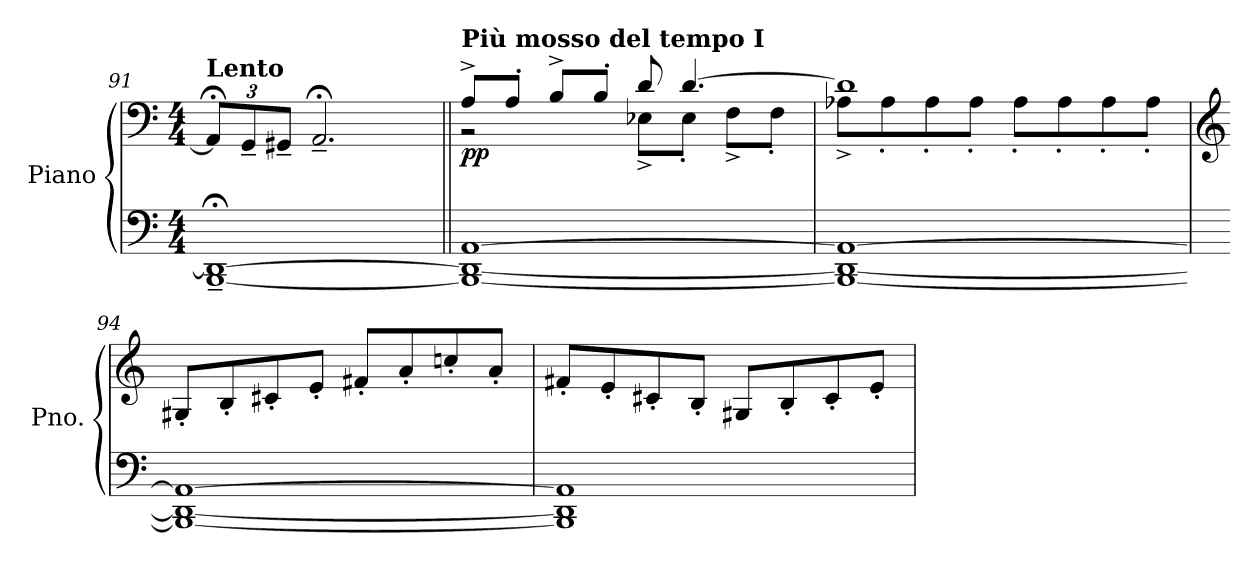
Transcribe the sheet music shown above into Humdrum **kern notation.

**kern	**kern	**dynam
*part1	*part1	*part1
*staff2	*staff1	*staff1/2
*I"Piano	*	*
*I'Pno.	*	*
*clefF4	*clefF4	*
*k[]	*k[]	*
*M4/4	*M4/4	*
*	*Xbrackettup	*
=91	=91	=91
!	!LO:TX:a:B:t=Lento	!
[1BBB;~ 1DD_;~	12AA;</L]	.
.	12GG~/	.
.	12GG#X~/J	.
.	2.AA;<~/	.
=92||	=92||	=92||
*	*^	*
!	!LO:TX:a:B:t=Più mosso del tempo I	!	!
!	!	!	!LO:DY:b
1BBB_ 1DD_ [1AA	8A^/L	2r	pp
.	8A'/J	.	.
.	8B^/L	.	.
.	8B'/J	.	.
.	8d/	8E-X^\L	.
.	[4.d/	8E-'\J	.
.	.	8F^\L	.
.	.	8F'\J	.
=93	=93	=93	=93
1BBB_ 1DD_ 1AA_	1d]	8A-X^\L	.
.	.	8A-'\	.
.	.	8A-'\	.
.	.	8A-'\J	.
.	.	8A-'\L	.
.	.	8A-'\	.
.	.	8A-'\	.
.	.	8A-'\J	.
*	*v	*v	*
=94	=94	=94
*	*clefG2	*
1BBB_ 1DD_ 1AA_	8G#X'/L	.
.	8B'/	.
.	8c#X'/	.
.	8e'/J	.
.	8f#X'/L	.
.	8a'/	.
.	8ccn'/	.
.	8a'/J	.
=95	=95	=95
1BBB] 1DD] 1AA]	8f#X'/L	.
.	8e'/	.
.	8c#X'/	.
.	8B'/J	.
.	8G#X/L	.
.	8B'/	.
.	8c#'/	.
.	8e'/J	.
=	=	=
*-	*-	*-
